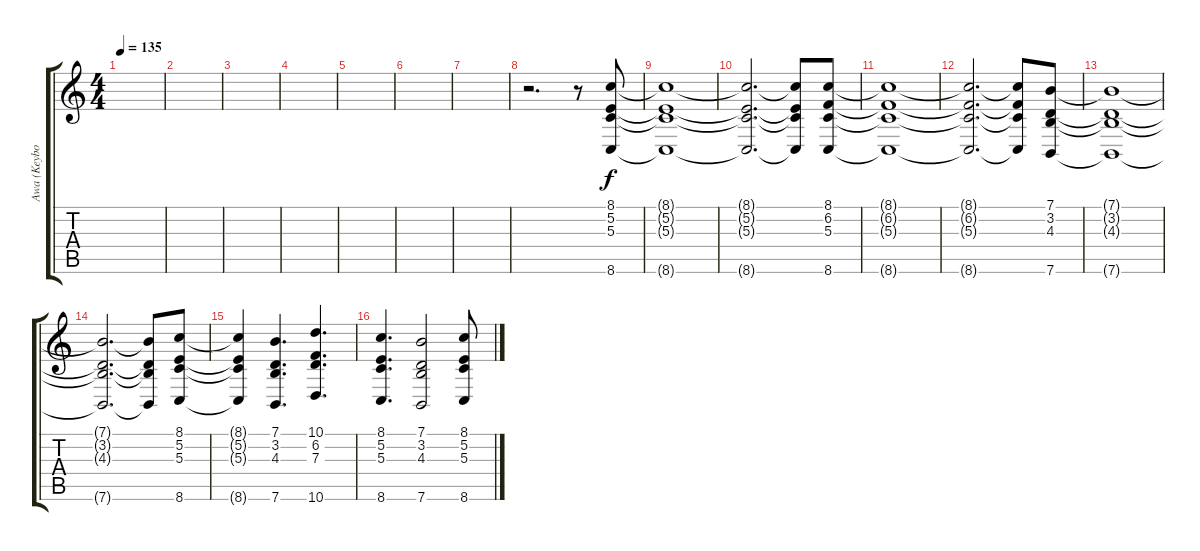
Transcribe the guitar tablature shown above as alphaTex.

\track ("Awa (Keybords)" "Awa (Keybo") {instrument orchestrahit}
\staff {score tabs}
\tuning (E4 B3 G3 D3 A2 E2) {hide}
\ts (4 4)
\tempo 135
\clef g2
\ks c
|
|
|
|
|
|
|
r.2{d} r.8 (8.1 5.2 5.3 8.6).8 |
(8.1{t} 5.2{t} 5.3{t} 8.6{t}).1 |
(8.1{t} 5.2{t} 5.3{t} 8.6{t}).2{d} (8.1{t} 5.2{t} 5.3{t} 8.6{t}).8 (8.1 6.2 5.3 8.6).8{instrument stringensemble1} |
(8.1{t} 6.2{t} 5.3{t} 8.6{t}).1 |
(8.1{t} 6.2{t} 5.3{t} 8.6{t}).2{d} (8.1{t} 6.2{t} 5.3{t} 8.6{t}).8 (7.1 3.2 4.3 7.6).8 |
(7.1{t} 3.2{t} 4.3{t} 7.6{t}).1 |
(7.1{t} 3.2{t} 4.3{t} 7.6{t}).2{d} (7.1{t} 3.2{t} 4.3{t} 7.6{t}).8 (8.1 5.2 5.3 8.6).8 |
(8.1{t} 5.2{t} 5.3{t} 8.6{t}).4 (7.1 3.2 4.3 7.6).4{d} (10.1 6.2 7.3 10.6).4{d} |
(8.1 5.2 5.3 8.6).4{d} (7.1 3.2 4.3 7.6).2 (8.1 5.2 5.3 8.6).8{instrument stringensemble2}
